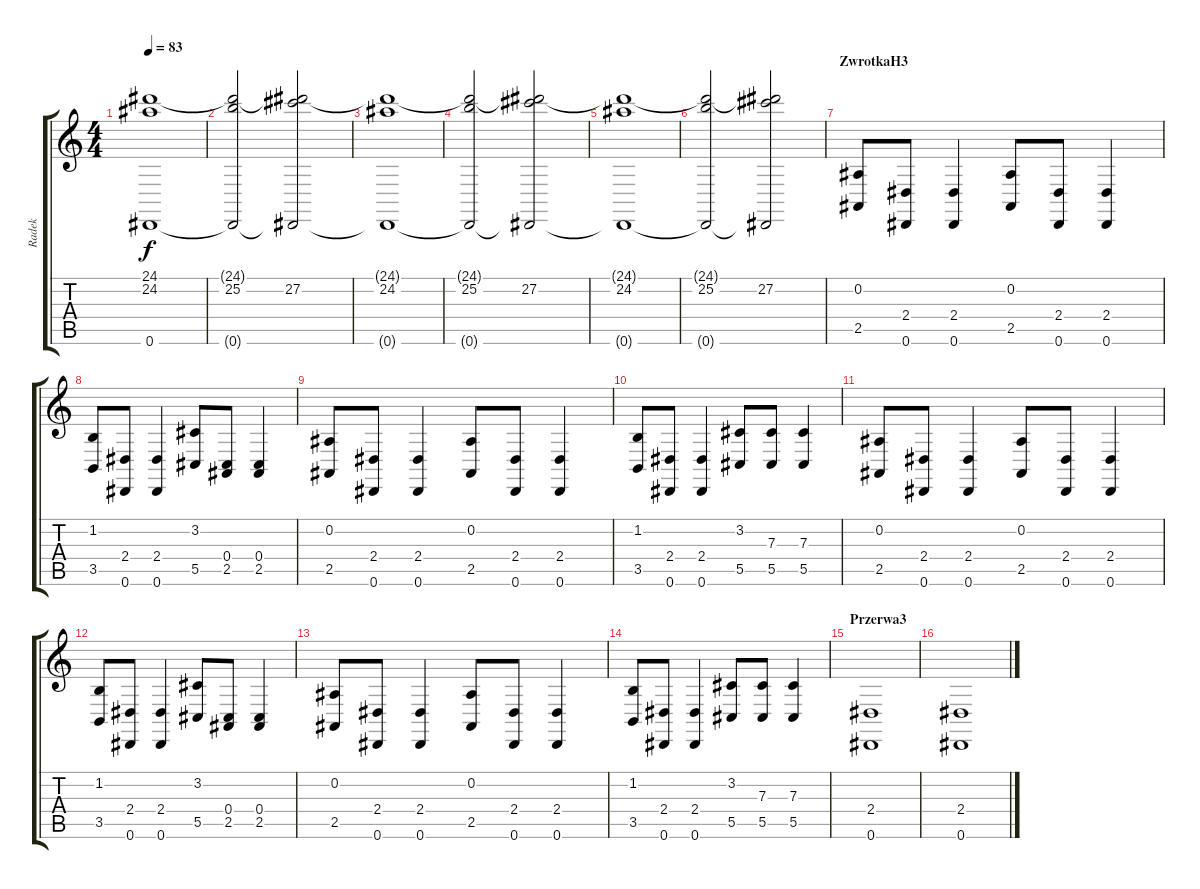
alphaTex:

\track ("Radek" "Radek") {instrument churchorgan}
\staff {score tabs}
\tuning (Eb4 Bb3 Gb3 Db3 Ab2 Eb2) {hide}
\ts (4 4)
\tempo 83
\clef g2
\ks c
(24.1{t} 24.2 0.6{t}).1{dy f} |
(24.1{t} 25.2 0.6{t}).2 (24.1{t} 27.2 0.6{t}).2 |
(24.1{t} 24.2 0.6{t}).1 |
(24.1{t} 25.2 0.6{t}).2 (24.1{t} 27.2 0.6{t}).2 |
(24.1{t} 24.2 0.6{t}).1 |
(24.1{t} 25.2 0.6{t}).2 (24.1{t} 27.2 0.6{t}).2 |
\section ("" "ZwrotkaH3")
(0.2 2.5).8{volume 13 instrument churchorgan} (2.4 0.6).8 (2.4 0.6).4 (0.2 2.5).8 (2.4 0.6).8 (2.4 0.6).4 |
(1.2 3.5).8 (2.4 0.6).8 (2.4 0.6).4 (3.2 5.5).8 (0.4 2.5).8 (0.4 2.5).4 |
(0.2 2.5).8 (2.4 0.6).8 (2.4 0.6).4 (0.2 2.5).8 (2.4 0.6).8 (2.4 0.6).4 |
(1.2 3.5).8 (2.4 0.6).8 (2.4 0.6).4 (3.2 5.5).8 (7.3 5.5).8 (7.3 5.5).4 |
(0.2 2.5).8 (2.4 0.6).8 (2.4 0.6).4 (0.2 2.5).8 (2.4 0.6).8 (2.4 0.6).4 |
(1.2 3.5).8 (2.4 0.6).8 (2.4 0.6).4 (3.2 5.5).8 (0.4 2.5).8 (0.4 2.5).4 |
(0.2 2.5).8 (2.4 0.6).8 (2.4 0.6).4 (0.2 2.5).8 (2.4 0.6).8 (2.4 0.6).4 |
(1.2 3.5).8 (2.4 0.6).8 (2.4 0.6).4 (3.2 5.5).8 (7.3 5.5).8 (7.3 5.5).4 |
\section ("" "Przerwa3")
(2.4 0.6).1 |
(2.4 0.6).1
